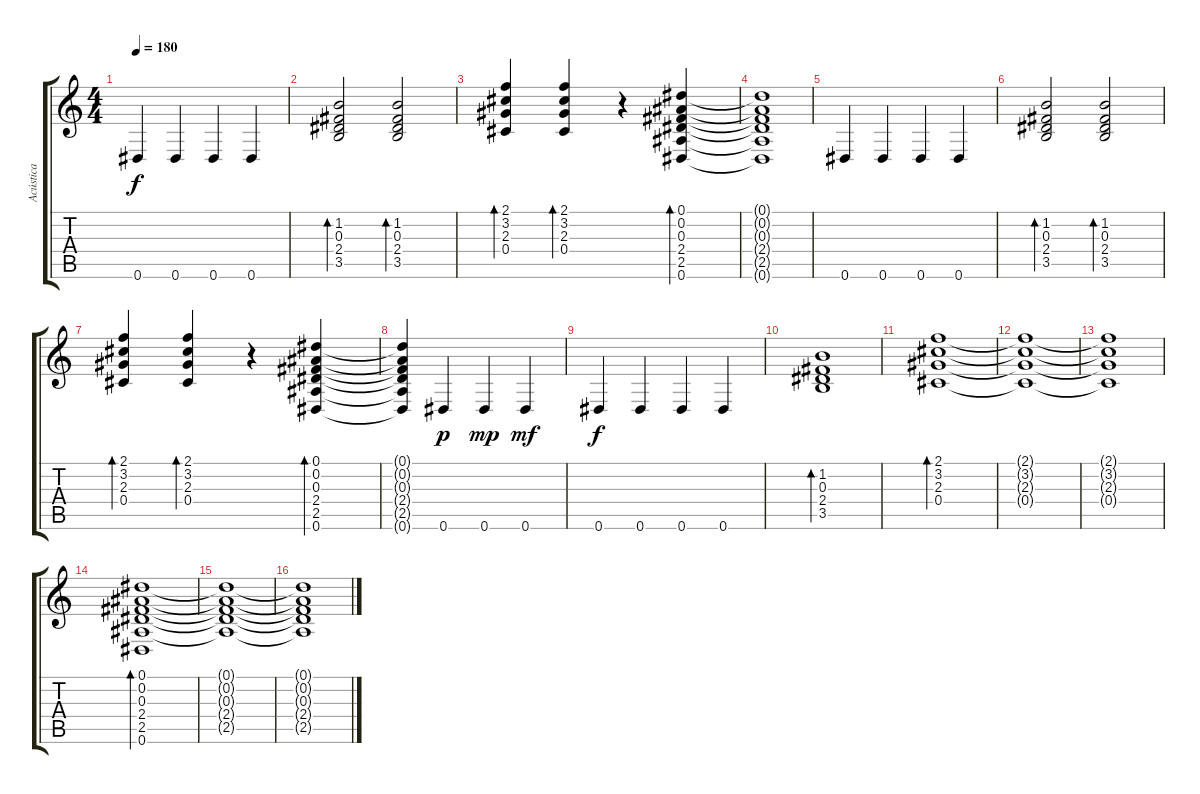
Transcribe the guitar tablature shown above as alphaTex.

\track ("Acústica" "Acústica") {instrument acousticguitarsteel}
\staff {score tabs}
\tuning (Eb4 Bb3 Gb3 Db3 Ab2 Eb2) {hide}
\ts (4 4)
\tempo 180
\clef g2
\ks c
0.6.4{dy f} 0.6.4 0.6.4 0.6.4 |
(1.2 0.3 2.4 3.5).2{bd 60} (1.2 0.3 2.4 3.5).2{bd 60} |
(2.1 3.2 2.3 0.4).4{bd 60} (2.1 3.2 2.3 0.4).4{bd 60} r.4 (0.1 0.2 0.3 2.4 2.5 0.6).4{bd 60} |
(0.1{t} 0.2{t} 0.3{t} 2.4{t} 2.5{t} 0.6{t}).1 |
0.6.4 0.6.4 0.6.4 0.6.4 |
(1.2 0.3 2.4 3.5).2{bd 60} (1.2 0.3 2.4 3.5).2{bd 60} |
(2.1 3.2 2.3 0.4).4{bd 60} (2.1 3.2 2.3 0.4).4{bd 60} r.4 (0.1 0.2 0.3 2.4 2.5 0.6).4{bd 60} |
(0.1{t} 0.2{t} 0.3{t} 2.4{t} 2.5{t} 0.6{t}).4 0.6.4{dy p} 0.6.4{dy mp} 0.6.4{dy mf} |
0.6.4{dy f} 0.6.4 0.6.4 0.6.4 |
(1.2 0.3 2.4 3.5).1{bd 480} |
(2.1 3.2 2.3 0.4).1{bd 480} |
(2.1{t} 3.2{t} 2.3{t} 0.4{t}).1 |
(2.1{t} 3.2{t} 2.3{t} 0.4{t}).1 |
(0.1 0.2 0.3 2.4 2.5 0.6).1{bd 480} |
(0.1{t} 0.2{t} 0.3{t} 2.4{t} 2.5{t}).1 |
(0.1{t} 0.2{t} 0.3{t} 2.4{t} 2.5{t}).1
